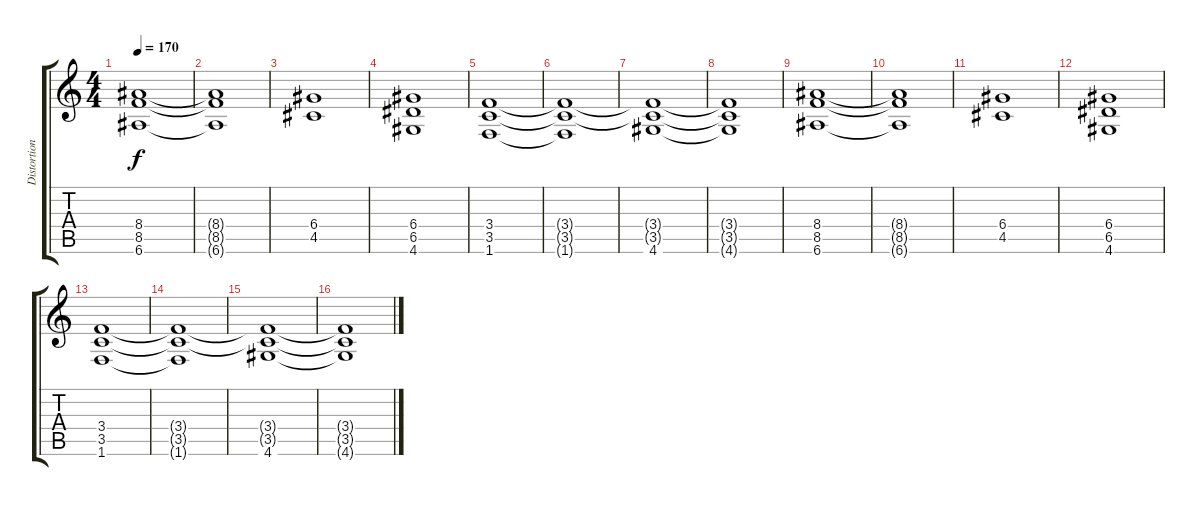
\track ("Distortion Guitar I" "Distortion") {instrument distortionguitar}
\staff {score tabs}
\tuning (E4 B3 G3 D3 A2 E2) {hide}
\ts (4 4)
\tempo 170
\clef g2
\ks c
(8.4 8.5 6.6).1{dy f} |
(8.4{t} 8.5{t} 6.6{t}).1 |
(6.4 4.5).1 |
(6.4 6.5 4.6).1 |
(3.4 3.5 1.6).1 |
(3.4{t} 3.5{t} 1.6{t}).1 |
(3.4{t} 3.5{t} 4.6).1 |
(3.4{t} 3.5{t} 4.6{t}).1 |
(8.4 8.5 6.6).1 |
(8.4{t} 8.5{t} 6.6{t}).1 |
(6.4 4.5).1 |
(6.4 6.5 4.6).1 |
(3.4 3.5 1.6).1 |
(3.4{t} 3.5{t} 1.6{t}).1 |
(3.4{t} 3.5{t} 4.6).1 |
(3.4{t} 3.5{t} 4.6{t}).1
